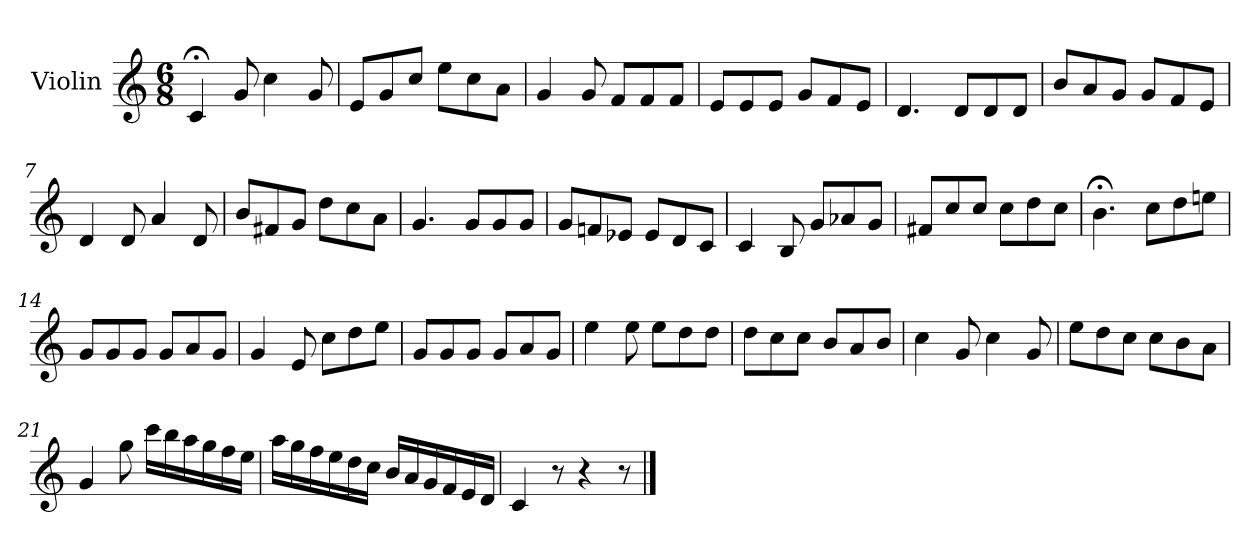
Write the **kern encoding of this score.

**kern
*part1
*staff1
*I"Violin
*I'Vln.
*clefG2
*k[]
*M6/8
=1
4c;</
8g/
4cc\
8g/
=2
8e/L
8g/
8cc/J
8ee\L
8cc\
8a\J
=3
4g/
8g/
8f/L
8f/
8f/J
=4
8e/L
8e/
8e/J
8g/L
8f/
8e/J
=5
4.d/
8d/L
8d/
8d/J
=6
8b/L
8a/
8g/J
8g/L
8f/
8e/J
!!LO:LB:g=z
=7
4d/
8d/
4a/
8d/
=8
8b/L
8f#X/
8g/J
8dd\L
8cc\
8a\J
=9
4.g/
8g/L
8g/
8g/J
=10
8g/L
8fn/
8e-X/J
8e-/L
8d/
8c/J
=11
4c/
8B/
8g/L
8a-X/
8g/J
=12
8f#X/L
8cc/
8cc/J
8cc\L
8dd\
8cc\J
!!LO:LB:g=z
=13
4.b;<\
8cc\L
8dd\
8een\J
=14
8g/L
8g/
8g/J
8g/L
8a/
8g/J
=15
4g/
8e/
8cc\L
8dd\
8ee\J
=16
8g/L
8g/
8g/J
8g/L
8a/
8g/J
=17
4ee\
8ee\
8ee\L
8dd\
8dd\J
=18
8dd\L
8cc\
8cc\J
8b/L
8a/
8b/J
!!LO:LB:g=z
=19
4cc\
8g/
4cc\
8g/
=20
8ee\L
8dd\
8cc\J
8cc\L
8b\
8a\J
=21
4g/
8gg\
16ccc\LL
16bb\
16aa\
16gg\
16ff\
16ee\JJ
=22
16aa\LL
16gg\
16ff\
16ee\
16dd\
16cc\JJ
16b/LL
16a/
16g/
16f/
16e/
16d/JJ
=23
4c/
8r
4r
8r
==
*-
